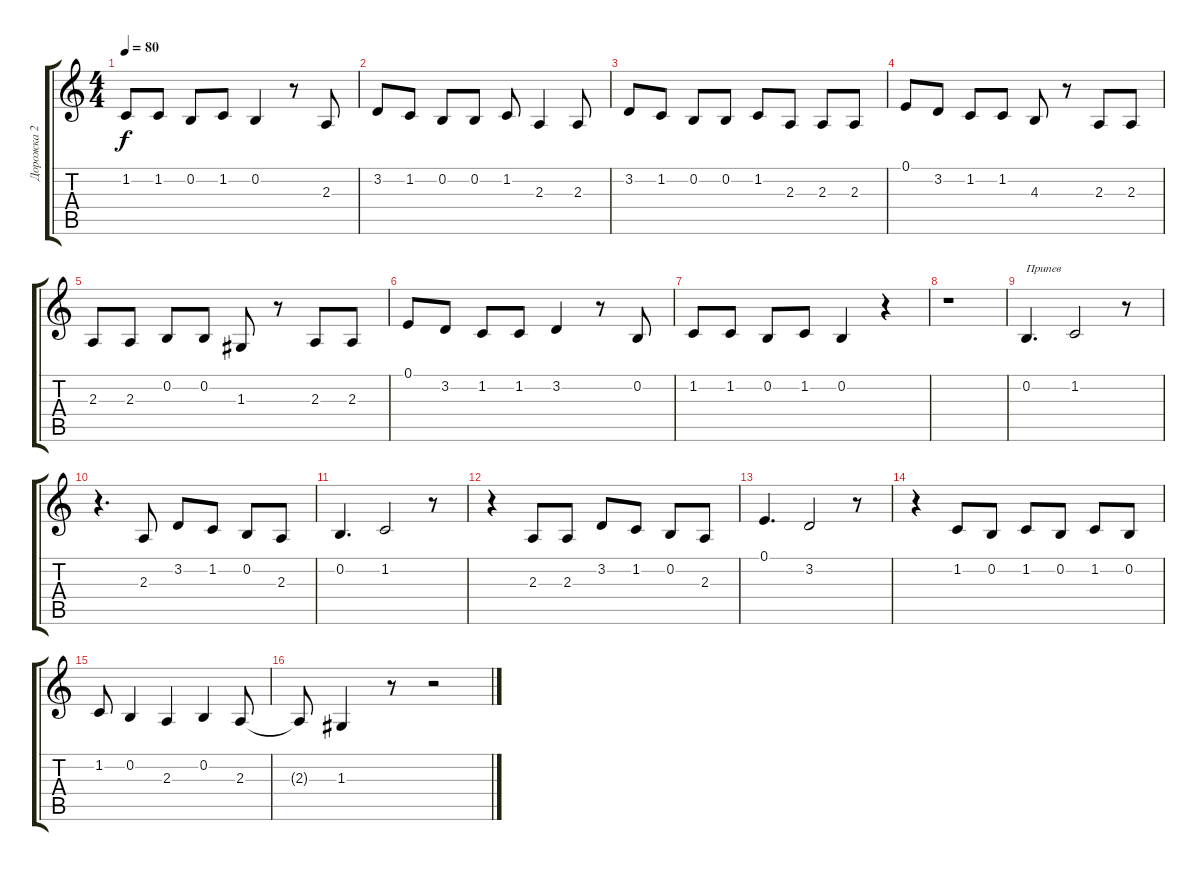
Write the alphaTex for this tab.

\track ("Дорожка 2" "Дорожка 2") {instrument oboe}
\staff {score tabs}
\tuning (E4 B3 G3 D3 A2 E2) {hide}
\ts (4 4)
\tempo 80
\clef g2
\ks c
1.2.8{dy f} 1.2.8 0.2.8 1.2.8 0.2.4 r.8 2.3.8 |
3.2.8 1.2.8 0.2.8 0.2.8 1.2.8 2.3.4 2.3.8 |
3.2.8 1.2.8 0.2.8 0.2.8 1.2.8 2.3.8 2.3.8 2.3.8 |
0.1.8 3.2.8 1.2.8 1.2.8 4.3.8 r.8 2.3.8 2.3.8 |
2.3.8 2.3.8 0.2.8 0.2.8 1.3.8 r.8 2.3.8 2.3.8 |
0.1.8 3.2.8 1.2.8 1.2.8 3.2.4 r.8 0.2.8 |
1.2.8 1.2.8 0.2.8 1.2.8 0.2.4 r.4 |
r.1 |
0.2.4{d txt "Припев"} 1.2.2 r.8 |
r.4{d} 2.3.8 3.2.8 1.2.8 0.2.8 2.3.8 |
0.2.4{d} 1.2.2 r.8 |
r.4 2.3.8 2.3.8 3.2.8 1.2.8 0.2.8 2.3.8 |
0.1.4{d} 3.2.2 r.8 |
r.4 1.2.8 0.2.8 1.2.8 0.2.8 1.2.8 0.2.8 |
1.2.8 0.2.4 2.3.4 0.2.4 2.3.8 |
2.3{t}.8 1.3.4 r.8 r.2
